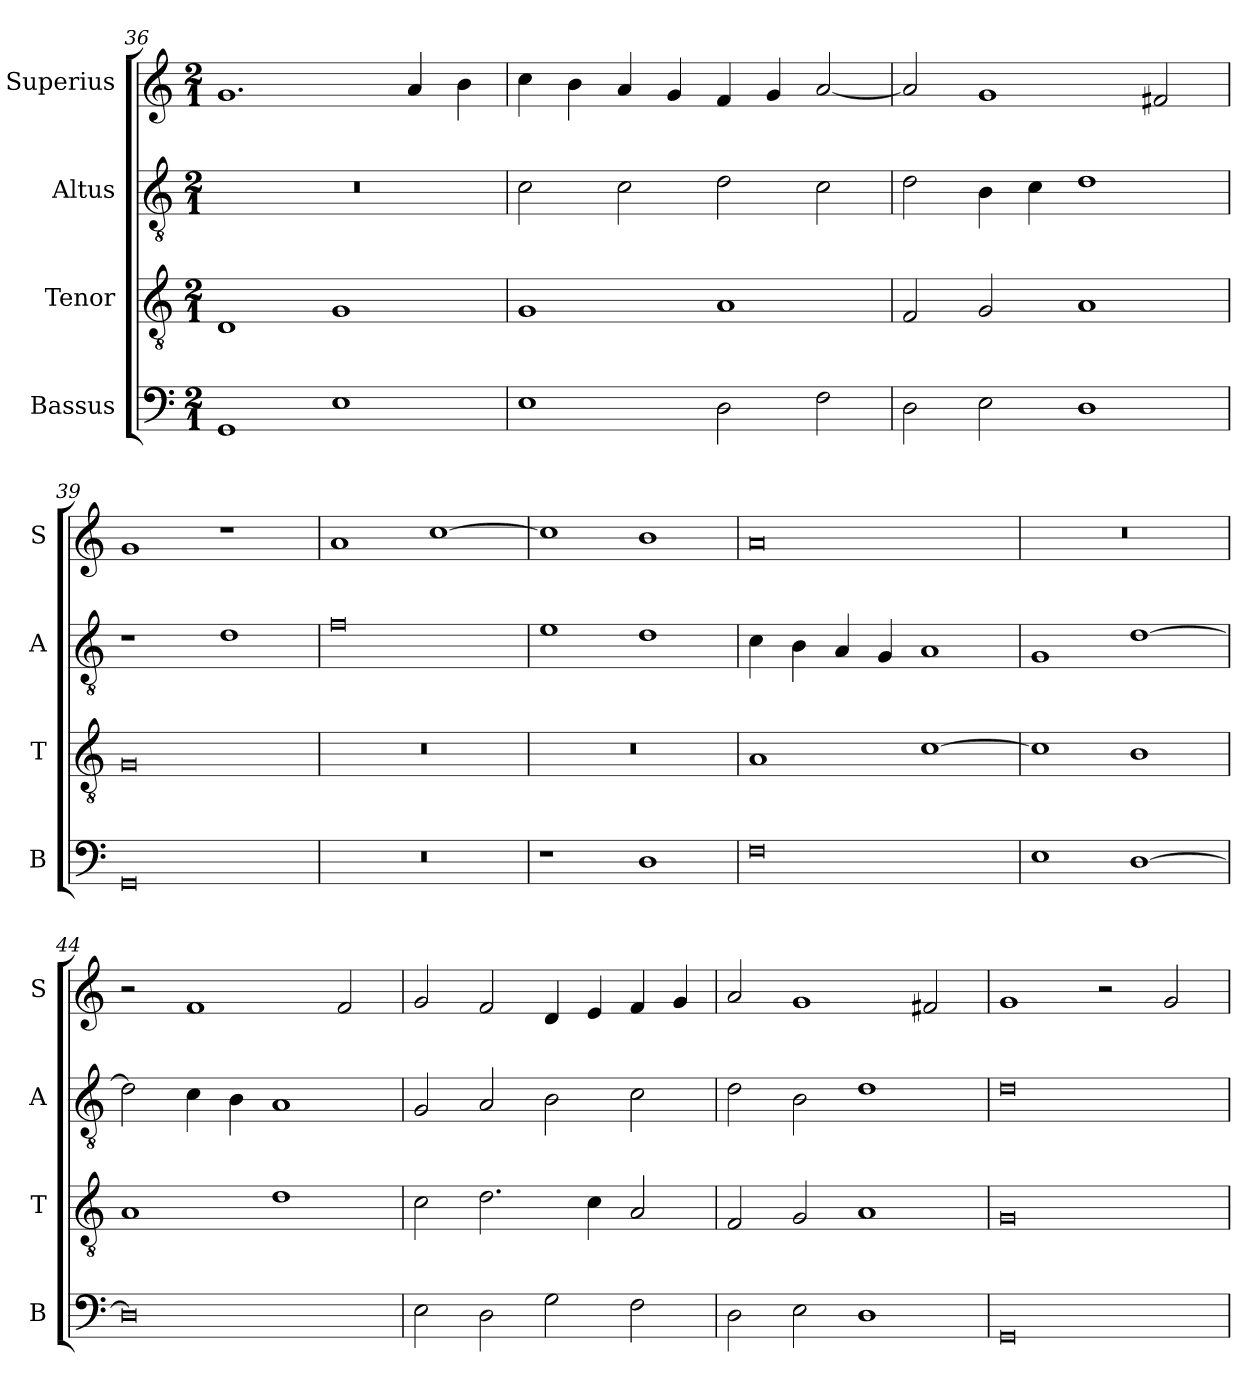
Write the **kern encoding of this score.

**kern	**kern	**kern	**kern
*part4	*part3	*part2	*part1
*staff4	*staff3	*staff2	*staff1
*I"Bassus	*I"Tenor	*I"Altus	*I"Superius
*I'B	*I'T	*I'A	*I'S
*clefF4	*clefGv2	*clefGv2	*clefG2
*k[]	*k[]	*k[]	*k[]
*C:	*C:	*C:	*C:
*M2/1	*M2/1	*M2/1	*M2/1
=36	=36	=36	=36
1GG	1D	0r	1.g
1E	1G	.	.
.	.	.	4a
.	.	.	4b
=37	=37	=37	=37
1E	1G	2c	4cc
.	.	.	4b
.	.	2c	4a
.	.	.	4g
2D	1A	2d	4f
.	.	.	4g
2F	.	2c	[2a
=38	=38	=38	=38
2D	2F	2d	2a]
2E	2G	4B	1g
.	.	4c	.
1D	1A	1d	.
.	.	.	2f#X
=39	=39	=39	=39
0GG	0G	1r	1g
.	.	1d	1r
=40	=40	=40	=40
0r	0r	0f	1a
.	.	.	[1cc
=41	=41	=41	=41
1r	0r	1e	1cc]
1D	.	1d	1b
=42	=42	=42	=42
0F	1A	4c	0a
.	.	4B	.
.	.	4A	.
.	.	4G	.
.	[1c	1A	.
=43	=43	=43	=43
1E	1c]	1G	0r
[1D	1B	[1d	.
=44	=44	=44	=44
0D]	1A	2d]	2r
.	.	4c	1f
.	.	4B	.
.	1d	1A	.
.	.	.	2f
=45	=45	=45	=45
2E	2c	2G	2g
2D	2.d	2A	2f
2G	.	2B	4d
.	4c	.	4e
2F	2A	2c	4f
.	.	.	4g
=46	=46	=46	=46
2D	2F	2d	2a
2E	2G	2B	1g
1D	1A	1d	.
.	.	.	2f#X
=47	=47	=47	=47
0GG	0G	0d	1g
.	.	.	2r
.	.	.	2g
=	=	=	=
*-	*-	*-	*-
